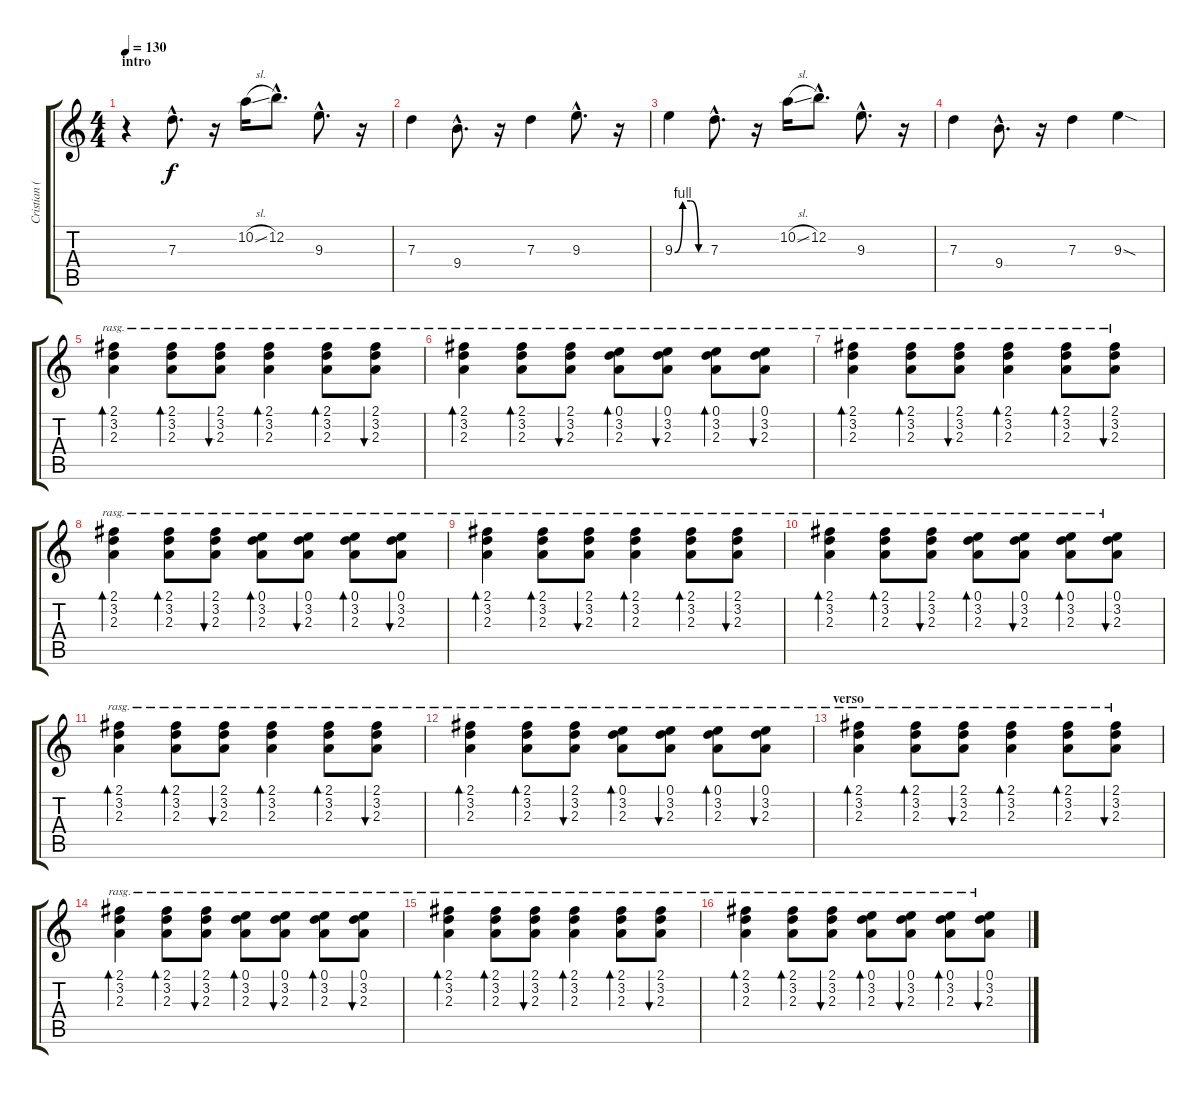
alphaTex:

\track ("Cristian (guitarra)" "Cristian (") {instrument distortionguitar}
\staff {score tabs}
\tuning (E4 B3 G3 D3 A2 E2) {hide}
\ts (4 4)
\section ("" "intro")
\tempo 130
\clef g2
\ks c
r.4{dy f volume 14 instrument distortionguitar} 7.3{hac}.8{d} r.16 10.2{sl}.16 12.2{hac}.8{d} 9.3{hac}.8{d} r.16 |
7.3.4 9.4{hac}.8{d} r.16 7.3.4 9.3{hac}.8{d} r.16 |
9.3{be (custom 0 0 15 4 30 4 45 0 60 0)}.4 7.3{hac}.8{d} r.16 10.2{sl}.16 12.2{hac}.8{d} 9.3{hac}.8{d} r.16 |
7.3.4 9.4{hac}.8{d} r.16 7.3.4 9.3{sod}.4 |
\section ("" "")
(2.1 3.2 2.3).4{bd 120 rasg ii volume 10 balance 8 instrument electricguitarclean} (2.1 3.2 2.3).8{bd 120 rasg ii} (2.1 3.2 2.3).8{bu 120 rasg ii} (2.1 3.2 2.3).4{bd 120 rasg ii} (2.1 3.2 2.3).8{bd 120 rasg ii} (2.1 3.2 2.3).8{bu 120 rasg ii} |
(2.1 3.2 2.3).4{bd 120 rasg ii} (2.1 3.2 2.3).8{bd 120 rasg ii} (2.1 3.2 2.3).8{bu 120 rasg ii} (0.1 3.2 2.3).8{bd 120 rasg ii} (0.1 3.2 2.3).8{bu 120 rasg ii} (0.1 3.2 2.3).8{bd 120 rasg ii} (0.1 3.2 2.3).8{bu 120 rasg ii} |
(2.1 3.2 2.3).4{bd 120 rasg ii} (2.1 3.2 2.3).8{bd 120 rasg ii} (2.1 3.2 2.3).8{bu 120 rasg ii} (2.1 3.2 2.3).4{bd 120 rasg ii} (2.1 3.2 2.3).8{bd 120 rasg ii} (2.1 3.2 2.3).8{bu 120 rasg ii} |
(2.1 3.2 2.3).4{bd 120 rasg ii} (2.1 3.2 2.3).8{bd 120 rasg ii} (2.1 3.2 2.3).8{bu 120 rasg ii} (0.1 3.2 2.3).8{bd 120 rasg ii} (0.1 3.2 2.3).8{bu 120 rasg ii} (0.1 3.2 2.3).8{bd 120 rasg ii} (0.1 3.2 2.3).8{bu 120 rasg ii} |
(2.1 3.2 2.3).4{bd 120 rasg ii} (2.1 3.2 2.3).8{bd 120 rasg ii} (2.1 3.2 2.3).8{bu 120 rasg ii} (2.1 3.2 2.3).4{bd 120 rasg ii} (2.1 3.2 2.3).8{bd 120 rasg ii} (2.1 3.2 2.3).8{bu 120 rasg ii} |
(2.1 3.2 2.3).4{bd 120 rasg ii} (2.1 3.2 2.3).8{bd 120 rasg ii} (2.1 3.2 2.3).8{bu 120 rasg ii} (0.1 3.2 2.3).8{bd 120 rasg ii} (0.1 3.2 2.3).8{bu 120 rasg ii} (0.1 3.2 2.3).8{bd 120 rasg ii} (0.1 3.2 2.3).8{bu 120 rasg ii} |
(2.1 3.2 2.3).4{bd 120 rasg ii} (2.1 3.2 2.3).8{bd 120 rasg ii} (2.1 3.2 2.3).8{bu 120 rasg ii} (2.1 3.2 2.3).4{bd 120 rasg ii} (2.1 3.2 2.3).8{bd 120 rasg ii} (2.1 3.2 2.3).8{bu 120 rasg ii} |
(2.1 3.2 2.3).4{bd 120 rasg ii} (2.1 3.2 2.3).8{bd 120 rasg ii} (2.1 3.2 2.3).8{bu 120 rasg ii} (0.1 3.2 2.3).8{bd 120 rasg ii} (0.1 3.2 2.3).8{bu 120 rasg ii} (0.1 3.2 2.3).8{bd 120 rasg ii} (0.1 3.2 2.3).8{bu 120 rasg ii} |
\section ("" "verso")
(2.1 3.2 2.3).4{bd 120 rasg ii volume 10 balance 10 instrument electricguitarclean} (2.1 3.2 2.3).8{bd 120 rasg ii} (2.1 3.2 2.3).8{bu 120 rasg ii} (2.1 3.2 2.3).4{bd 120 rasg ii} (2.1 3.2 2.3).8{bd 120 rasg ii} (2.1 3.2 2.3).8{bu 120 rasg ii} |
(2.1 3.2 2.3).4{bd 120 rasg ii} (2.1 3.2 2.3).8{bd 120 rasg ii} (2.1 3.2 2.3).8{bu 120 rasg ii} (0.1 3.2 2.3).8{bd 120 rasg ii} (0.1 3.2 2.3).8{bu 120 rasg ii} (0.1 3.2 2.3).8{bd 120 rasg ii} (0.1 3.2 2.3).8{bu 120 rasg ii} |
(2.1 3.2 2.3).4{bd 120 rasg ii} (2.1 3.2 2.3).8{bd 120 rasg ii} (2.1 3.2 2.3).8{bu 120 rasg ii} (2.1 3.2 2.3).4{bd 120 rasg ii} (2.1 3.2 2.3).8{bd 120 rasg ii} (2.1 3.2 2.3).8{bu 120 rasg ii} |
(2.1 3.2 2.3).4{bd 120 rasg ii} (2.1 3.2 2.3).8{bd 120 rasg ii} (2.1 3.2 2.3).8{bu 120 rasg ii} (0.1 3.2 2.3).8{bd 120 rasg ii} (0.1 3.2 2.3).8{bu 120 rasg ii} (0.1 3.2 2.3).8{bd 120 rasg ii} (0.1 3.2 2.3).8{bu 120 rasg ii}
